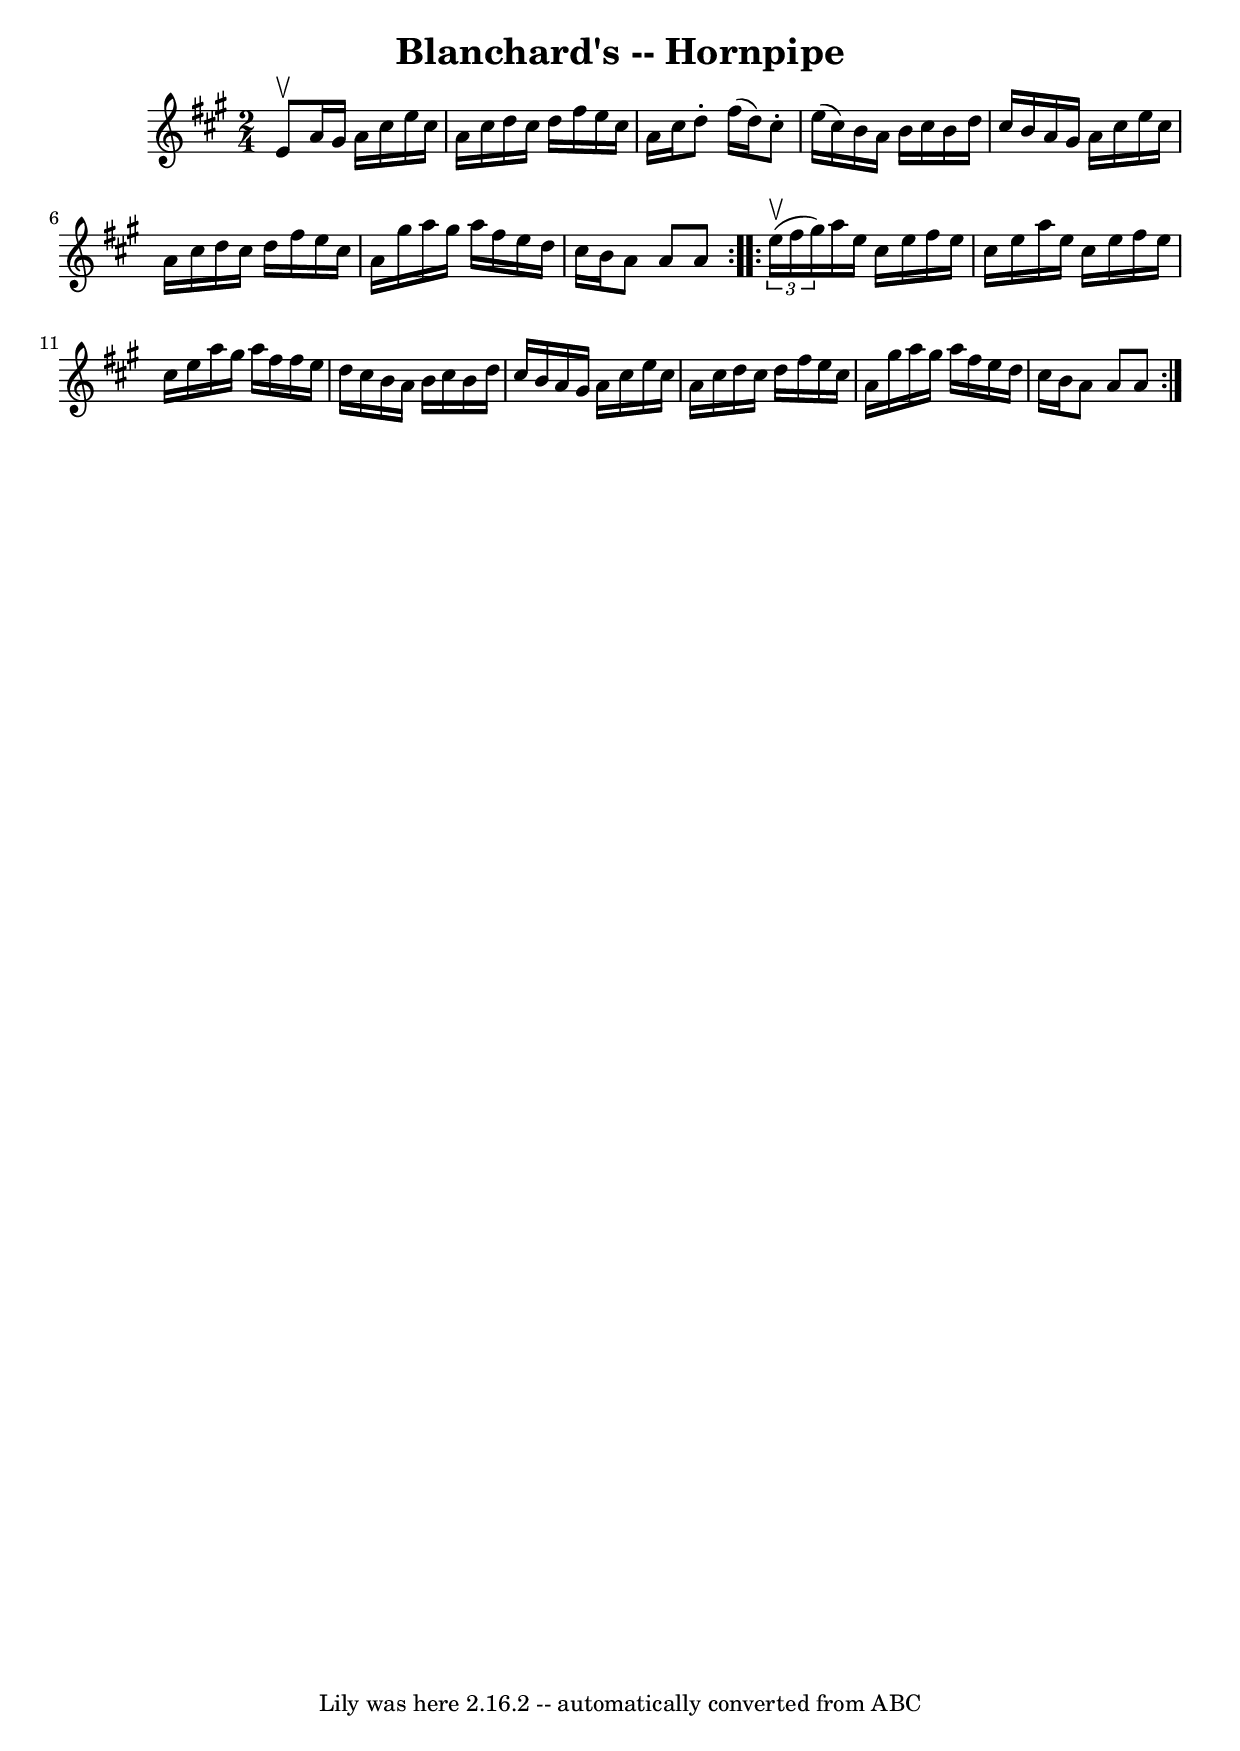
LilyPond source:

\version "2.7.40"
\include "Mammoth.ily"
\header {
	%% book = "Cole's 1000 Fiddle Tunes"
	crossRefNumber = "1"
	footnotes = ""
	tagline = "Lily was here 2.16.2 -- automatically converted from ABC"
	title = "Blanchard's -- Hornpipe"
}
voicedefault =  {


\repeat volta 2 {
\time 2/4 
\key a \major e'8^\upbow |
 a'16 gis'16 a'16    
cis''16 e''16 cis''16 a'16 cis''16  |
 d''16 cis''16    
d''16 fis''16 e''16 cis''16 a'16 cis''16  |
 d''8 -.   
fis''16 (d''16) cis''8 -. e''16 (cis''16) |
 b'16    
a'16 b'16 cis''16 b'16 d''16 cis''16 b'16  |
 a'16  
 gis'16 a'16 cis''16 e''16 cis''16 a'16 cis''16  |
   
d''16 cis''16 d''16 fis''16 e''16 cis''16 a'16 gis''16  
|
 a''16 gis''16 a''16 fis''16 e''16 d''16 cis''16    
b'16  |
 a'8 a'8 a'8  }     \repeat volta 2 {   \times 2/3 {   
e''16 (^\upbow fis''16 gis''16) } |
 a''16 e''16 cis''16  
 e''16 fis''16 e''16 cis''16 e''16  |
 a''16 e''16    
cis''16 e''16 fis''16 e''16 cis''16 e''16  |
 a''16    
gis''16 a''16 fis''16 fis''16 e''16 d''16 cis''16  |
   
b'16 a'16 b'16 cis''16 b'16 d''16 cis''16 b'16  |
   
 a'16 gis'16 a'16 cis''16 e''16 cis''16 a'16 cis''16  
|
 d''16 cis''16 d''16 fis''16 e''16 cis''16 a'16    
gis''16  |
 a''16 gis''16 a''16 fis''16 e''16 d''16    
cis''16 b'16  |
 a'8 a'8 a'8  }   
}

\score{
    <<

	\context Staff="default"
	{
	    \voicedefault 
	}

    >>
	\layout {
	}
	\midi {}
}
